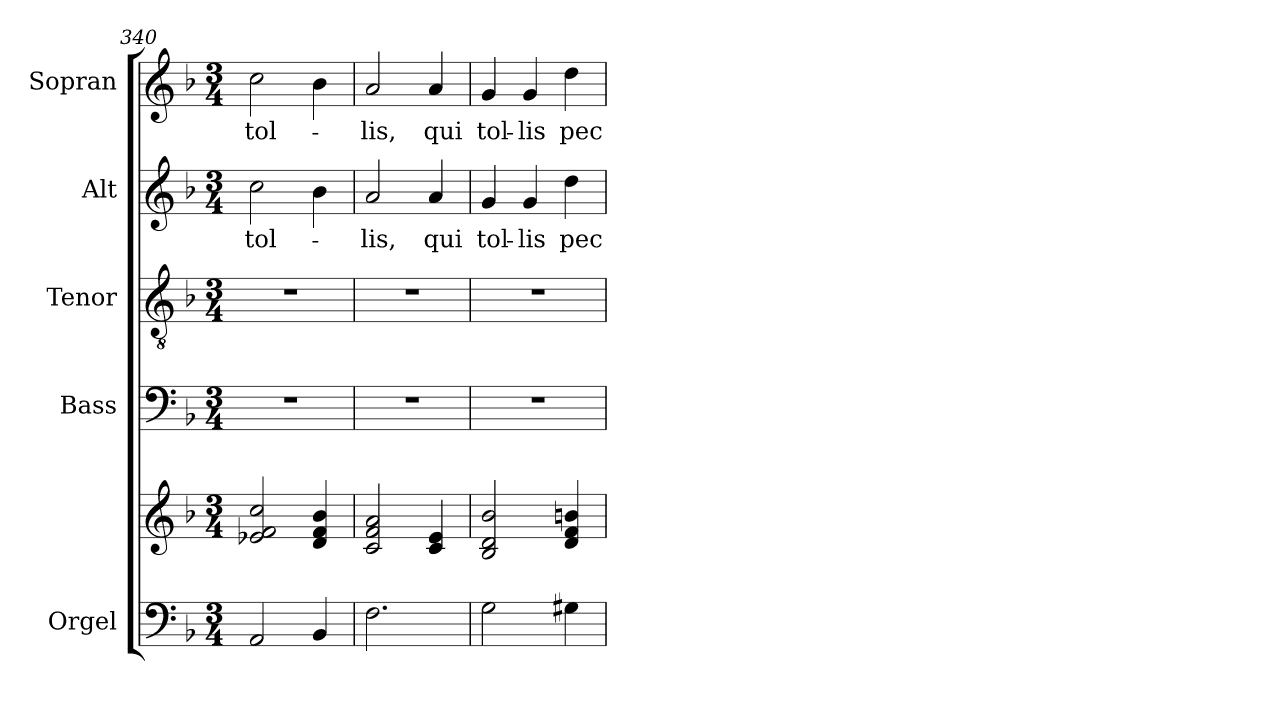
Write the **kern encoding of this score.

**kern	**kern	**kern	**kern	**kern	**text	**kern	**text
*part5	*part5	*part4	*part3	*part2	*part2	*part1	*part1
*staff6	*staff5	*staff4	*staff3	*staff2	*staff2	*staff1	*staff1
*I"Orgel	*	*I"Bass	*I"Tenor	*I"Alt	*	*I"Sopran	*
*I'Org.	*	*I'B.	*I'T.	*I'A.	*	*I'S.	*
*clefF4	*clefG2	*clefF4	*clefGv2	*clefG2	*	*clefG2	*
*k[b-]	*k[b-]	*k[b-]	*k[b-]	*k[b-]	*	*k[b-]	*
*F:	*F:	*F:	*F:	*F:	*	*F:	*
*M3/4	*M3/4	*M3/4	*M3/4	*M3/4	*	*M3/4	*
=340	=340	=340	=340	=340	=340	=340	=340
!	!	!	!	!	!LO:LY:b	!	!LO:LY:b
2AA/	2e-X/ 2f/ 2cc/	2.r	2.r	2cc\	tol-	2cc\	tol-
4BB-/	4d/ 4f/ 4b-/	.	.	4b-\	.	4b-\	.
=341	=341	=341	=341	=341	=341	=341	=341
!	!	!	!	!	!LO:LY:b	!	!LO:LY:b
2.F\	2c/ 2f/ 2a/	2.r	2.r	2a/	-lis,	2a/	-lis,
!	!	!	!	!	!LO:LY:b	!	!LO:LY:b
.	4c/ 4e/	.	.	4a/	qui	4a/	qui
=342	=342	=342	=342	=342	=342	=342	=342
!	!	!	!	!	!LO:LY:b	!	!LO:LY:b
2G\	2B-/ 2d/ 2b-/	2.r	2.r	4g/	tol-	4g/	tol-
!	!	!	!	!	!LO:LY:b	!	!LO:LY:b
.	.	.	.	4g/	-lis	4g/	-lis
!	!	!	!	!	!LO:LY:b	!	!LO:LY:b
4G#X\	4d/ 4f/ 4bn/	.	.	4dd\	pec-	4dd\	pec-
=	=	=	=	=	=	=	=
*-	*-	*-	*-	*-	*-	*-	*-
